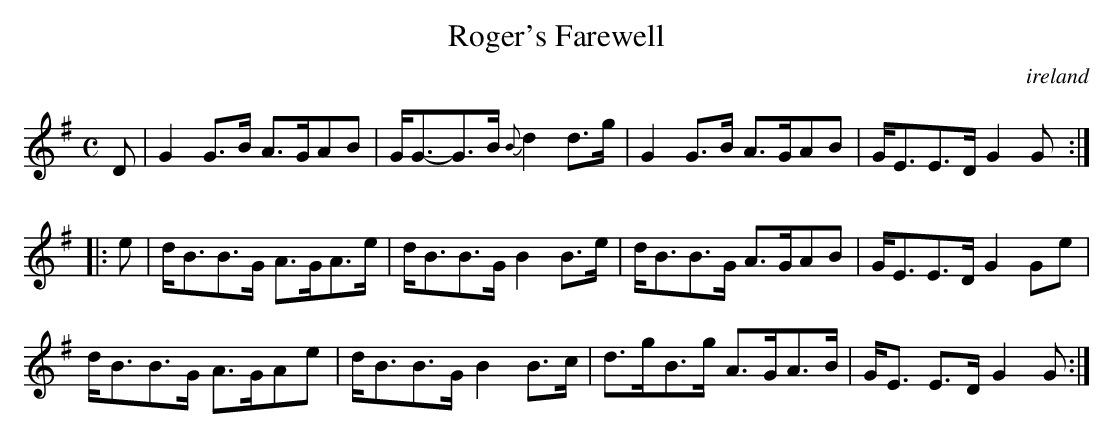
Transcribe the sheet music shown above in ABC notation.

X:1
T:Roger's Farewell
O:ireland
M:C
K:G
D|\
G2G>B A>GAB| G<G-G>B {B}d2d>g| G2G>B A>GAB| G<EE>D G2G::
e|\
d<BB>G A>GA>e| d<BB>G B2B>e| d<BB>G A>GAB| G<EE>D G2Ge|
d<BB>G A>GAe| d<BB>G B2B>c| d>gB>g A>GA>B| G<E E>D G2G:|
